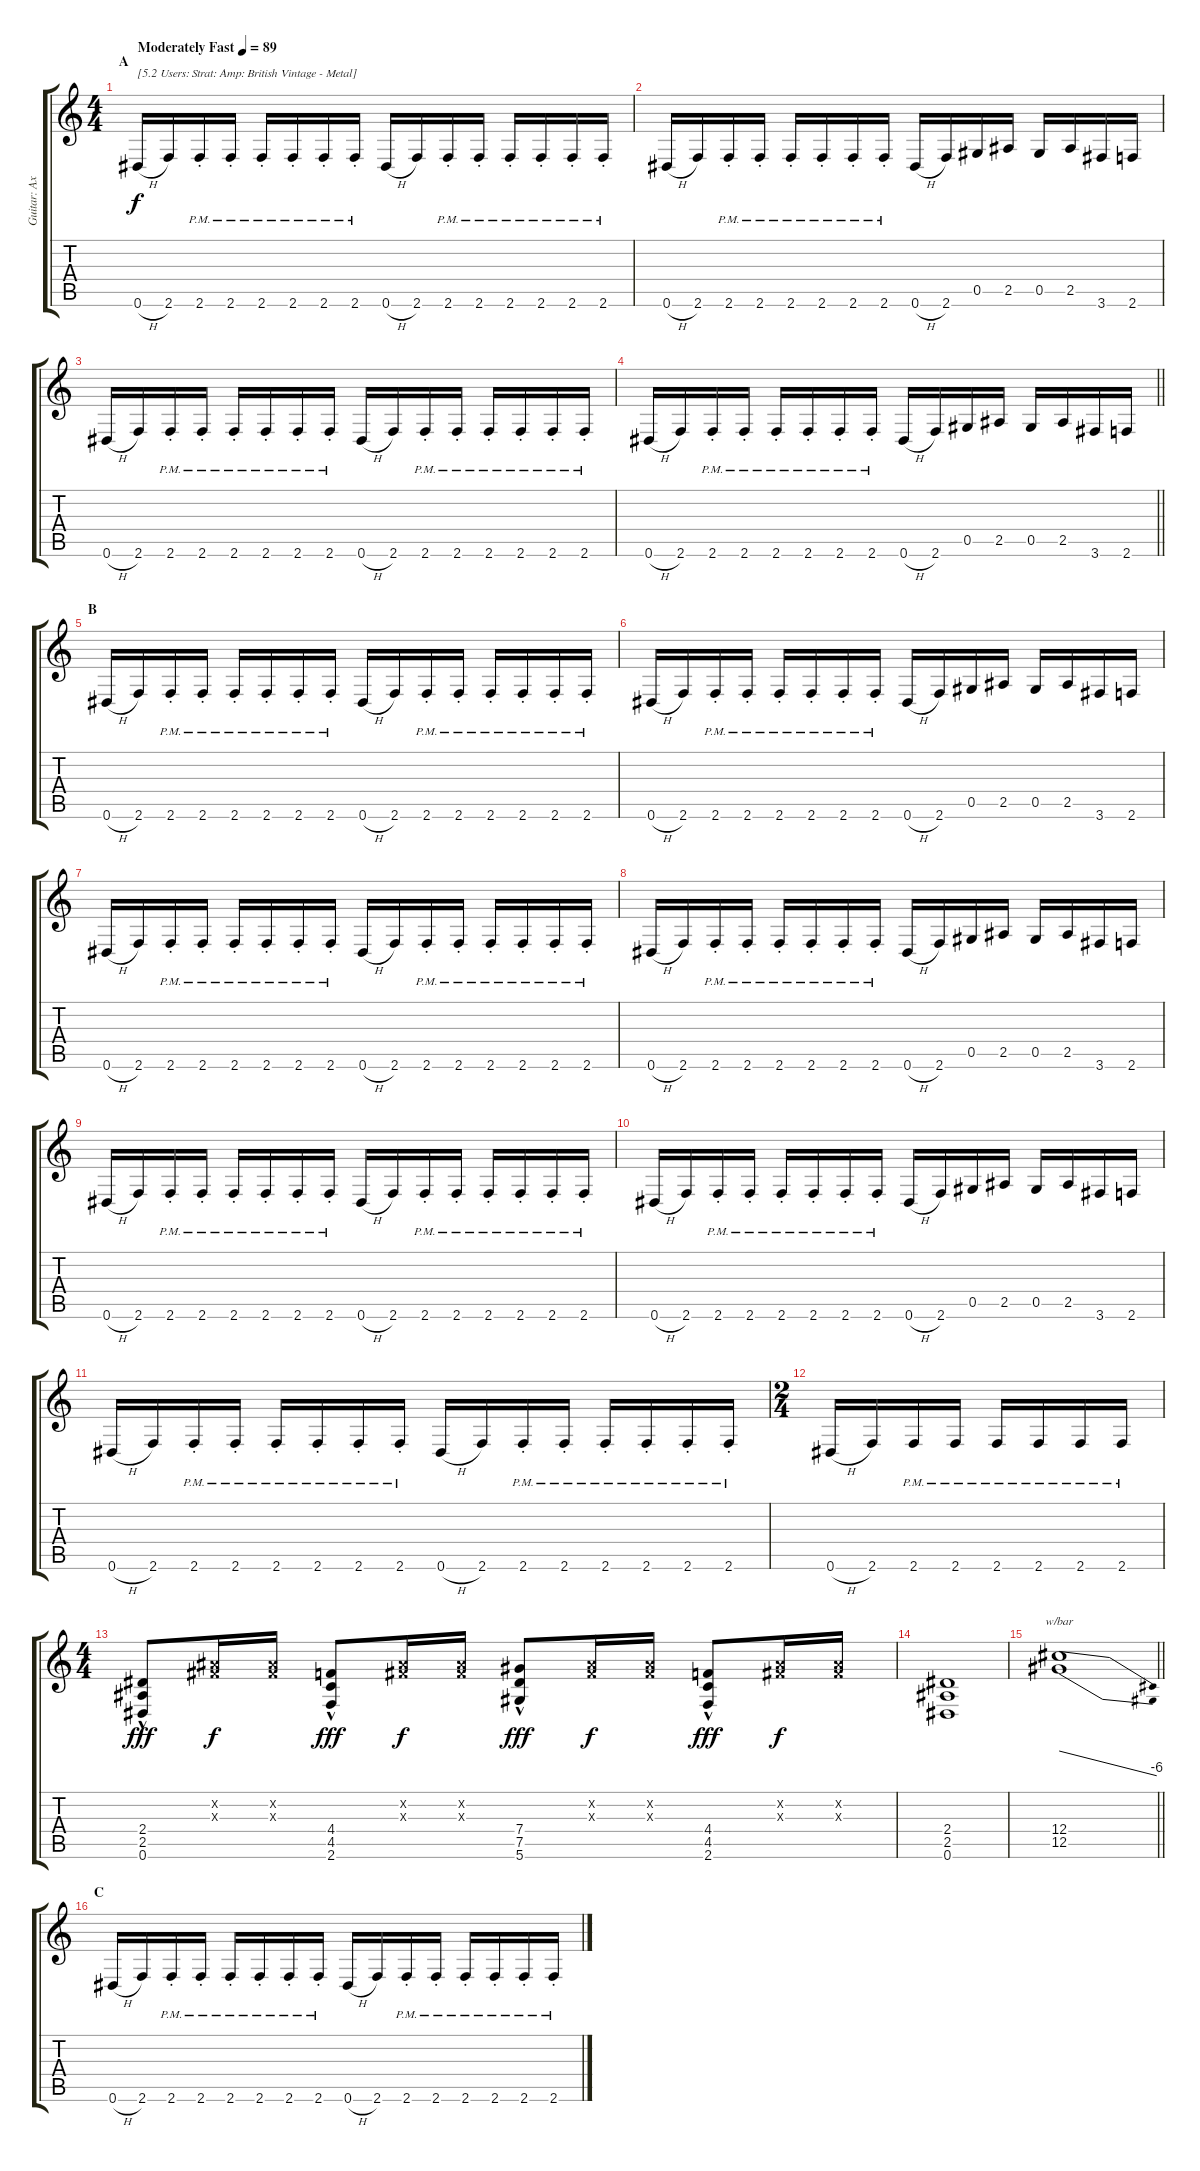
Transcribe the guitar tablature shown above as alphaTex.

\track ("Guitar: Axel" "Guitar: Ax") {instrument distortionguitar}
\staff {score tabs}
\tuning (Eb4 Bb3 Gb3 Db3 Ab2 Eb2) {hide}
\ts (4 4)
\section ("" "A")
\tempo (89 "Moderately Fast")
\clef g2
\ks c
0.6{h}.16{txt "[5.2 Users: Strat: Amp: British Vintage - Metal]" dy f instrument distortionguitar} 2.6.16 2.6{pm st}.16 2.6{pm st}.16 2.6{pm st}.16 2.6{pm st}.16 2.6{pm st}.16 2.6{pm st}.16 0.6{h}.16 2.6.16 2.6{pm st}.16 2.6{pm st}.16 2.6{pm st}.16 2.6{pm st}.16 2.6{pm st}.16 2.6{pm st}.16 |
0.6{h}.16 2.6.16 2.6{pm st}.16 2.6{pm st}.16 2.6{pm st}.16 2.6{pm st}.16 2.6{pm st}.16 2.6{pm st}.16 0.6{h}.16 2.6.16 0.5.16 2.5.16 0.5.16 2.5.16 3.6.16 2.6.16 |
0.6{h}.16 2.6.16 2.6{pm st}.16 2.6{pm st}.16 2.6{pm st}.16 2.6{pm st}.16 2.6{pm st}.16 2.6{pm st}.16 0.6{h}.16 2.6.16 2.6{pm st}.16 2.6{pm st}.16 2.6{pm st}.16 2.6{pm st}.16 2.6{pm st}.16 2.6{pm st}.16 |
\barLineRight lightlight
0.6{h}.16 2.6.16 2.6{pm st}.16 2.6{pm st}.16 2.6{pm st}.16 2.6{pm st}.16 2.6{pm st}.16 2.6{pm st}.16 0.6{h}.16 2.6.16 0.5.16 2.5.16 0.5.16 2.5.16 3.6.16 2.6.16 |
\section ("" "B")
0.6{h}.16 2.6.16 2.6{pm st}.16 2.6{pm st}.16 2.6{pm st}.16 2.6{pm st}.16 2.6{pm st}.16 2.6{pm st}.16 0.6{h}.16 2.6.16 2.6{pm st}.16 2.6{pm st}.16 2.6{pm st}.16 2.6{pm st}.16 2.6{pm st}.16 2.6{pm st}.16 |
0.6{h}.16 2.6.16 2.6{pm st}.16 2.6{pm st}.16 2.6{pm st}.16 2.6{pm st}.16 2.6{pm st}.16 2.6{pm st}.16 0.6{h}.16 2.6.16 0.5.16 2.5.16 0.5.16 2.5.16 3.6.16 2.6.16 |
0.6{h}.16 2.6.16 2.6{pm st}.16 2.6{pm st}.16 2.6{pm st}.16 2.6{pm st}.16 2.6{pm st}.16 2.6{pm st}.16 0.6{h}.16 2.6.16 2.6{pm st}.16 2.6{pm st}.16 2.6{pm st}.16 2.6{pm st}.16 2.6{pm st}.16 2.6{pm st}.16 |
0.6{h}.16 2.6.16 2.6{pm st}.16 2.6{pm st}.16 2.6{pm st}.16 2.6{pm st}.16 2.6{pm st}.16 2.6{pm st}.16 0.6{h}.16 2.6.16 0.5.16 2.5.16 0.5.16 2.5.16 3.6.16 2.6.16 |
0.6{h}.16 2.6.16 2.6{pm st}.16 2.6{pm st}.16 2.6{pm st}.16 2.6{pm st}.16 2.6{pm st}.16 2.6{pm st}.16 0.6{h}.16 2.6.16 2.6{pm st}.16 2.6{pm st}.16 2.6{pm st}.16 2.6{pm st}.16 2.6{pm st}.16 2.6{pm st}.16 |
0.6{h}.16 2.6.16 2.6{pm st}.16 2.6{pm st}.16 2.6{pm st}.16 2.6{pm st}.16 2.6{pm st}.16 2.6{pm st}.16 0.6{h}.16 2.6.16 0.5.16 2.5.16 0.5.16 2.5.16 3.6.16 2.6.16 |
0.6{h}.16 2.6.16 2.6{pm st}.16 2.6{pm st}.16 2.6{pm st}.16 2.6{pm st}.16 2.6{pm st}.16 2.6{pm st}.16 0.6{h}.16 2.6.16 2.6{pm st}.16 2.6{pm st}.16 2.6{pm st}.16 2.6{pm st}.16 2.6{pm st}.16 2.6{pm st}.16 |
\ts (2 4)
0.6{h}.16 2.6.16 2.6{pm}.16 2.6{pm}.16 2.6{pm}.16 2.6{pm}.16 2.6{pm}.16 2.6{pm}.16 |
\ts (4 4)
(2.4{hac} 2.5{hac} 0.6{hac}).8{dy fff} (0.2{x} 0.3{x}).16{dy f} (0.2{x} 0.3{x}).16 (4.4{hac} 4.5{hac} 2.6{hac}).8{dy fff} (0.2{x} 0.3{x}).16{dy f} (0.2{x} 0.3{x}).16 (7.4{hac} 7.5{hac} 5.6).8{dy fff} (0.2{x} 0.3{x}).16{dy f} (0.2{x} 0.3{x}).16 (4.4{hac} 4.5{hac} 2.6{hac}).8{dy fff} (0.2{x} 0.3{x}).16{dy f} (0.2{x} 0.3{x}).16 |
(2.4 2.5 0.6).1 |
\barLineRight lightlight
(12.4 12.5).1{tbe (dive default 0 0 60 -24)} |
\section ("" "C")
0.6{h}.16 2.6.16 2.6{pm st}.16 2.6{pm st}.16 2.6{pm st}.16 2.6{pm st}.16 2.6{pm st}.16 2.6{pm st}.16 0.6{h}.16 2.6.16 2.6{pm st}.16 2.6{pm st}.16 2.6{pm st}.16 2.6{pm st}.16 2.6{pm st}.16 2.6{pm st}.16
